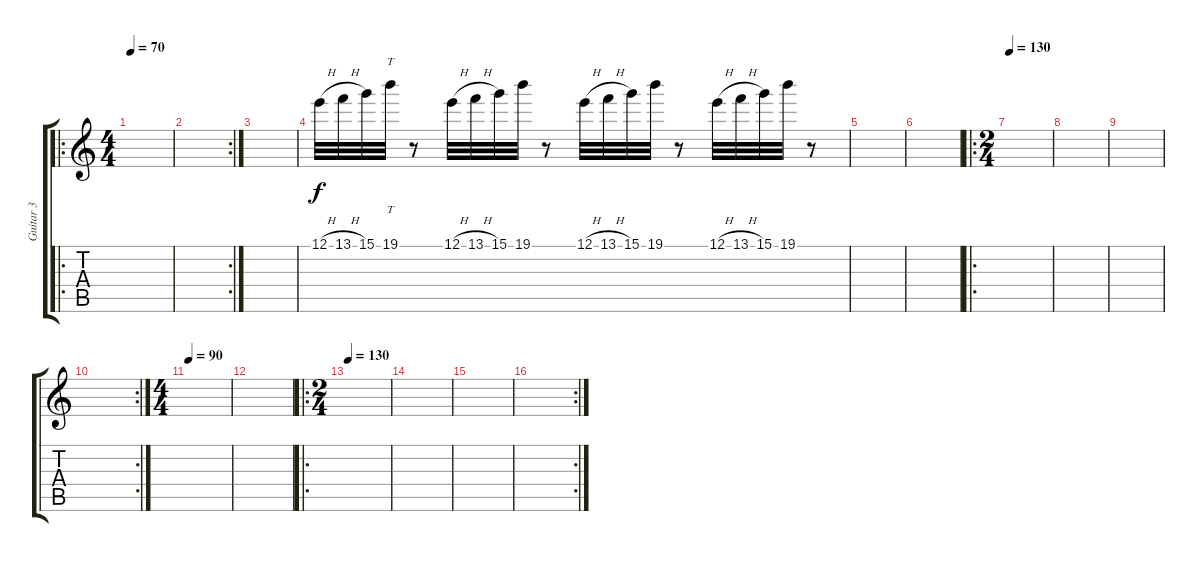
\track ("Guitar 3" "Guitar 3") {instrument distortionguitar}
\staff {score tabs}
\tuning (E4 B3 G3 D3 A2 E2) {hide}
\ro
\ts (4 4)
\tempo 70
\clef g2
\ks c
|
\rc 2
|
|
12.1{h}.32 13.1{h}.32 15.1.32 19.1.32{tt} r.8 12.1{h}.32 13.1{h}.32 15.1.32 19.1.32 r.8 12.1{h}.32 13.1{h}.32 15.1.32 19.1.32 r.8 12.1{h}.32 13.1{h}.32 15.1.32 19.1.32 r.8 |
|
|
\ro
\ts (2 4)
\tempo 130
|
|
|
\rc 2
|
\ts (4 4)
\tempo 90
|
|
\ro
\ts (2 4)
\tempo 130
|
|
|
\rc 2
